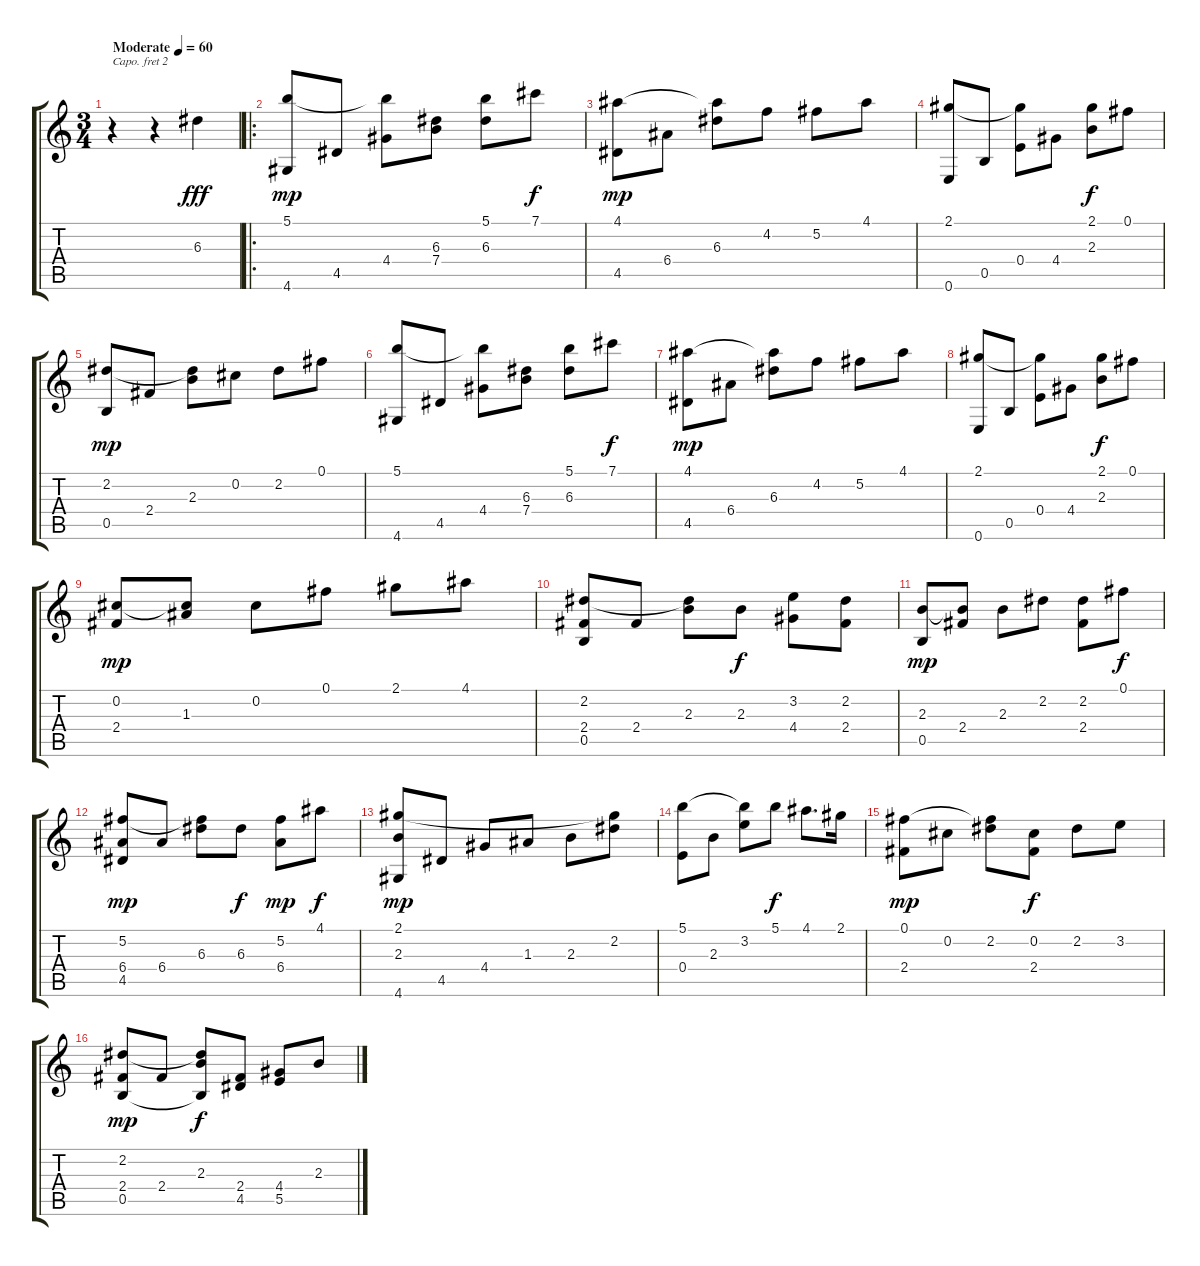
\track "" {instrument acousticguitarnylon}
\staff {score tabs}
\capo 2
\tuning (E4 B3 G3 D3 A2 D2) {hide}
\ts (3 4)
\tempo (60 "Moderate")
\clef g2
\ks c
r.4{dy fff instrument acousticguitarnylon} r.4 6.3.4 |
\ro
(5.1 4.6).8{dy mp} 4.5.8 (5.1{t} 4.4).8 (6.3 7.4).8 (5.1 6.3).8 7.1.8{dy f} |
(4.1 4.5).8{dy mp} 6.4.8 (4.1{t} 6.3).8 4.2.8 5.2.8 4.1.8 |
(2.1 0.6).8 0.5.8 (2.1{t} 0.4).8 4.4.8 (2.1 2.3).8{dy f} 0.1.8 |
(2.2 0.5).8{dy mp} 2.4.8 (2.2{t} 2.3).8 0.2.8 2.2.8 0.1.8 |
(5.1 4.6).8 4.5.8 (5.1{t} 4.4).8 (6.3 7.4).8 (5.1 6.3).8 7.1.8{dy f} |
(4.1 4.5).8{dy mp} 6.4.8 (4.1{t} 6.3).8 4.2.8 5.2.8 4.1.8 |
(2.1 0.6).8 0.5.8 (2.1{t} 0.4).8 4.4.8 (2.1 2.3).8{dy f} 0.1.8 |
(0.2 2.4).8{dy mp} (0.2{t} 1.3).8 0.2.8 0.1.8 2.1.8 4.1.8 |
(2.2 2.4 0.5).8 2.4.8 (2.2{t} 2.3).8 2.3.8{dy f} (3.2 4.4).8 (2.2 2.4).8 |
(2.3 0.5).8{dy mp} (2.3{t} 2.4).8 2.3.8 2.2.8 (2.2 2.4).8 0.1.8{dy f} |
(5.2 6.4 4.5).8{dy mp} 6.4.8 (5.2{t} 6.3).8 6.3.8{dy f} (5.2 6.4).8{dy mp} 4.1.8{dy f} |
(2.1 2.3 4.6).8{dy mp} 4.5.8 4.4.8 1.3.8 2.3.8 (2.1{t} 2.2).8 |
(5.1 0.4).8 2.3.8 (5.1{t} 3.2).8 5.1.8{dy f} 4.1.8{d} 2.1.16 |
(0.1 2.4).8{dy mp} 0.2.8 (0.1{t} 2.2).8 (0.2 2.4).8{dy f} 2.2.8 3.2.8 |
(2.2 2.4 0.5).8{dy mp} 2.4.8 (2.2{t} 2.3 0.5{t}).8{dy f} (2.4 4.5).8 (4.4 5.5).8 2.3.8
